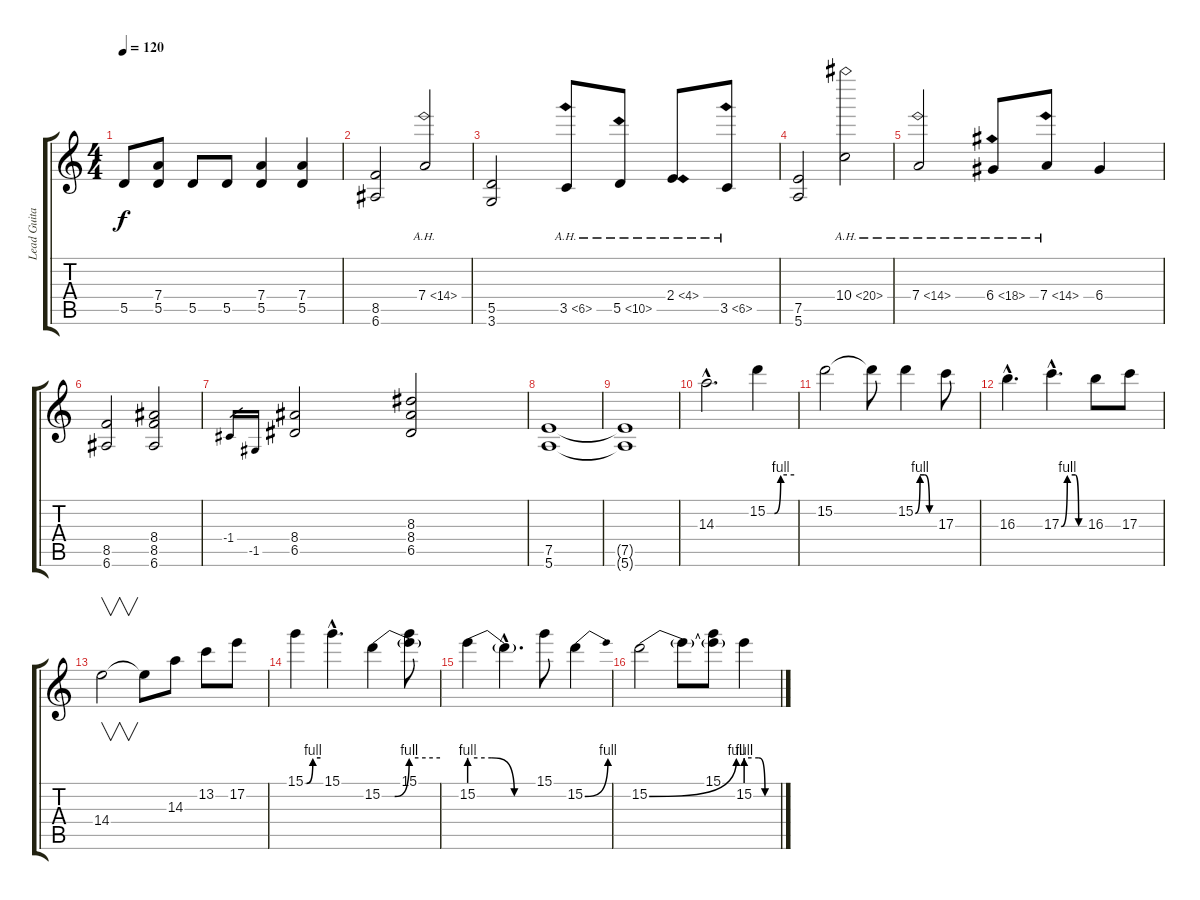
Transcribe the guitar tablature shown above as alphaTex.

\track ("Lead Guitar" "Lead Guita") {instrument distortionguitar}
\staff {score tabs}
\tuning (E4 B3 G3 D3 A2 E2) {hide}
\ts (4 4)
\tempo 120
\clef g2
\ks c
5.5.8{dy f} (7.4 5.5).8 5.5.8 5.5.8 (7.4 5.5).4 (7.4 5.5).4 |
(8.5 6.6).2 7.4{ah 7}.2 |
(5.5 3.6).2 3.5{ah 3}.8 5.5{ah 5}.8 2.4{ah 2}.8 3.5{ah 3}.8 |
(7.5 5.6).2 10.4{ah 10}.2 |
7.4{ah 7}.2 6.4{ah 12}.8 7.4{ah 7}.8 6.4.4 |
(8.5 6.6).2 (8.4 8.5 6.6).2 |
-1.4.16{gr} -1.5.16{gr} (8.4 6.5).2 (8.3 8.4 6.5).2 |
(7.5 5.6).1 |
(7.5{t} 5.6{t}).1 |
14.3{hac}.2{d} 15.2{be (custom 0 0 16 0 30 4 60 4)}.4 |
15.2.2 15.2{t}.8 15.2{be (custom 0 0 15 4 30 4 45 0 60 0)}.4 17.3.8 |
16.3{hac}.4{d} 17.3{be (custom 0 0 16 4 37 4 46 0 60 0) hac}.4{d} 16.3.8 17.3.8 |
14.4.2{v} 14.4{t}.8 14.3.8 13.2.8 17.2.8 |
15.1{be (custom 0 0 5 0 30 4 60 4)}.4 15.1{hac}.4{d} 15.2{be (custom 0 0 13 0 28 4 60 4)}.4 (15.1 15.2{t}).8 |
15.2{be (custom 0 4 20 4 40 0 60 0)}.4 15.2{hac t}.4{d} 15.1.8 15.2{be (bend 0 0 60 4)}.4 |
15.2{be (bend 0 0 60 4)}.2 15.2{t}.8 (15.1 15.2{t}).8 15.2{be (custom 0 4 25 4 37 0 60 0)}.4
